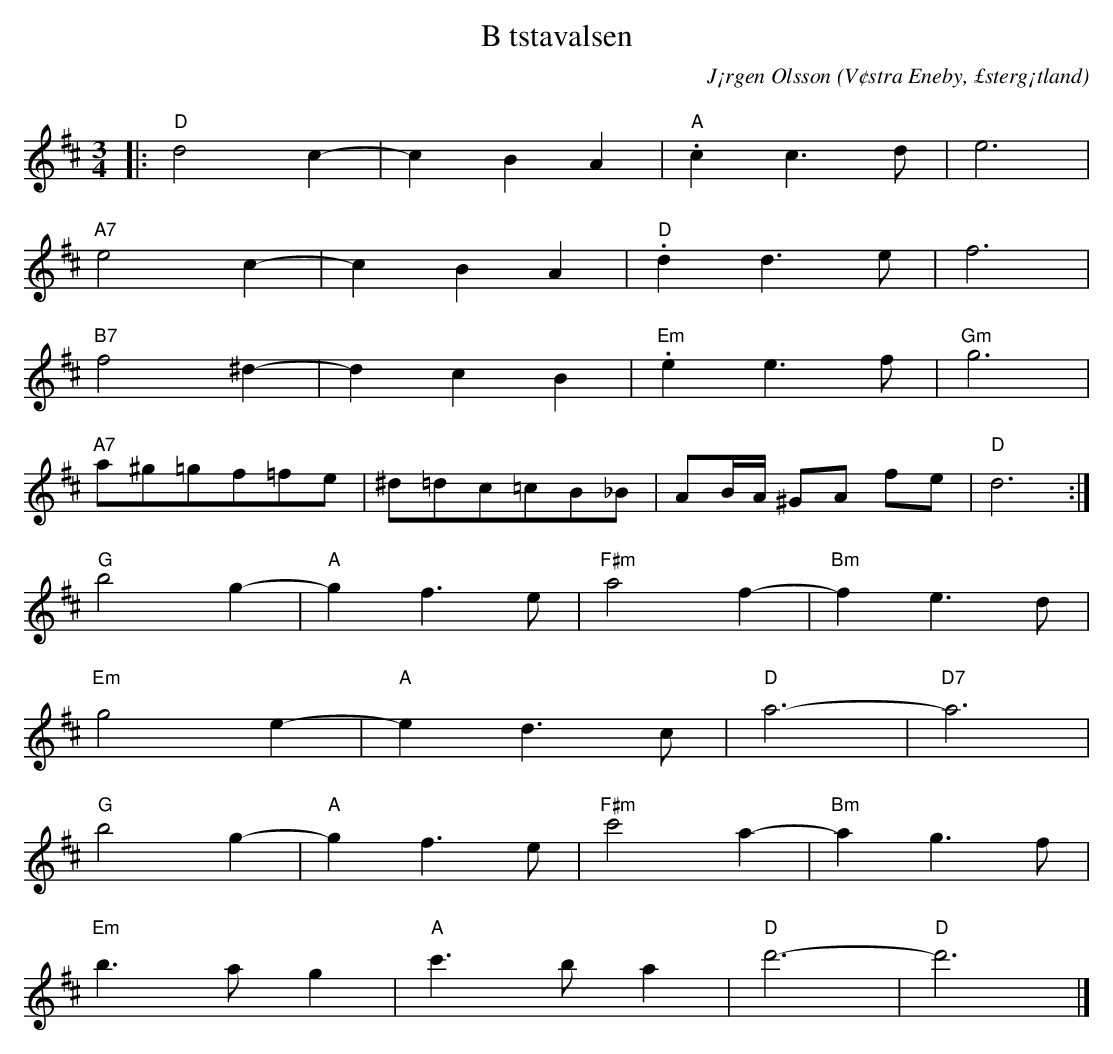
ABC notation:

X:1
T:B tstavalsen
C:J¡rgen Olsson
O:V¢stra Eneby, £sterg¡tland
Q:160
M:3/4
L:1/8
K:D
|:"D" d4 c2-|c2B2A2 |"A" .c2 c3 d|e6 |
"A7" e4 c2-|c2B2A2 |"D" .d2 d3 e|f6 |
"B7" f4 ^d2-|d2c2B2 |"Em" .e2 e3 f|"Gm" g6 |
"A7" a^g=gf=fe|^d=dc=cB_B|AB/2A/2 ^GA fe|"D" d6 :|]
"G"b4 g2-|"A"g2f3e |"F#m"a4 f2-|"Bm"f2e3d |
 "Em"g4 e2-|"A"e2d3c |"D"a6-|"D7"a6 |
"G"b4 g2-|"A"g2f3e |"F#m"c'4 a2-|"Bm"a2g3f |
 "Em"b3 a g2|"A"c'3 b a2 |"D"d'6-|"D"d'6 |]
